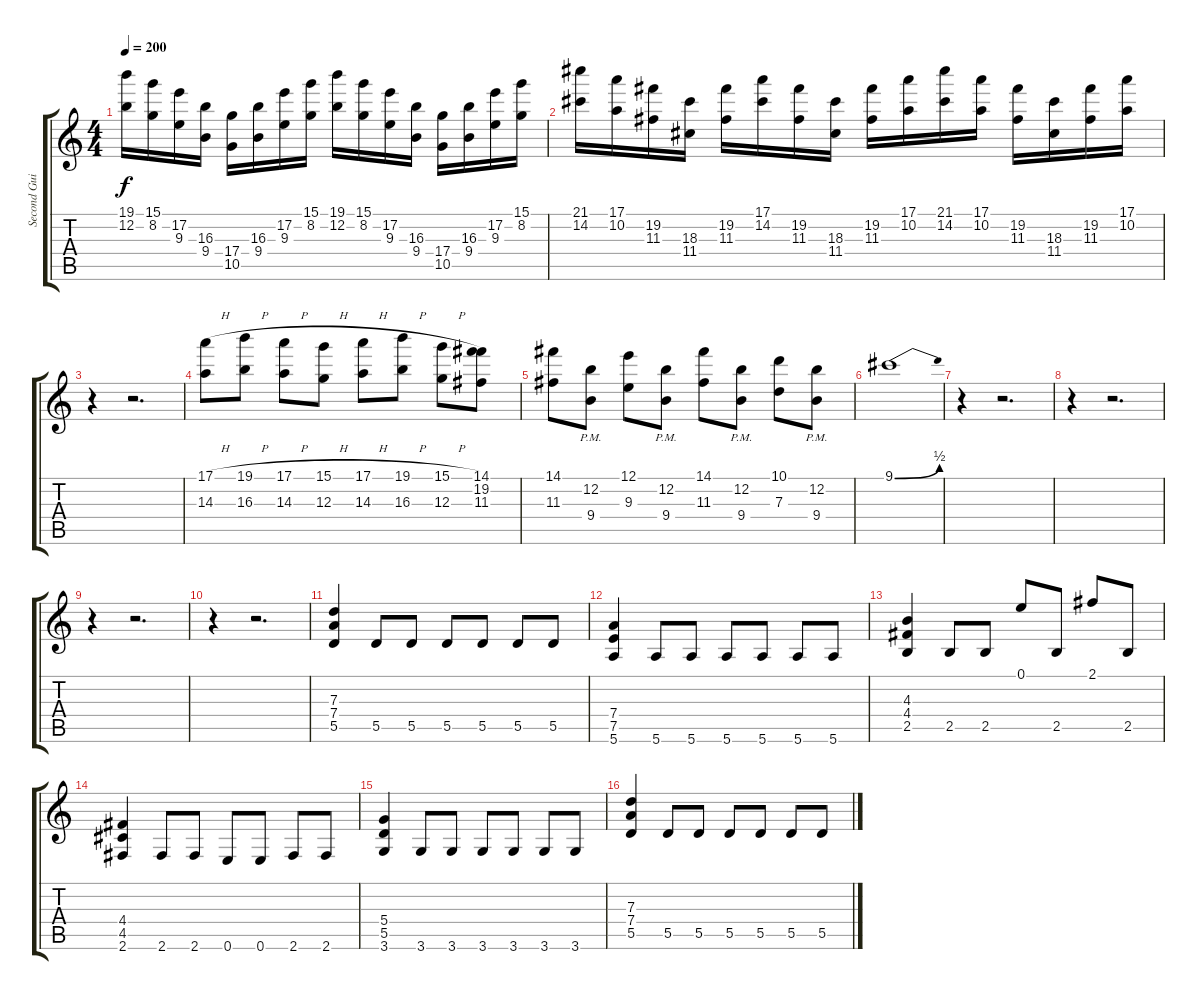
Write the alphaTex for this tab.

\track ("Second Guitar" "Second Gui") {instrument overdrivenguitar}
\staff {score tabs}
\tuning (E4 B3 G3 D3 A2 E2) {hide}
\ts (4 4)
\tempo 200
\clef g2
\ks c
(19.1 12.2).16{dy f} (15.1 8.2).16 (17.2 9.3).16 (16.3 9.4).16 (17.4 10.5).16 (16.3 9.4).16 (17.2 9.3).16 (15.1 8.2).16 (19.1 12.2).16 (15.1 8.2).16 (17.2 9.3).16 (16.3 9.4).16 (17.4 10.5).16 (16.3 9.4).16 (17.2 9.3).16 (15.1 8.2).16 |
(21.1 14.2).16 (17.1 10.2).16 (19.2 11.3).16 (18.3 11.4).16 (19.2 11.3).16 (17.1 14.2).16 (19.2 11.3).16 (18.3 11.4).16 (19.2 11.3).16 (17.1 10.2).16 (21.1 14.2).16 (17.1 10.2).16 (19.2 11.3).16 (18.3 11.4).16 (19.2 11.3).16 (17.1 10.2).16 |
r.4 r.2{d} |
(17.1{h} 14.3).8 (19.1{h} 16.3).8 (17.1{h} 14.3).8 (15.1{h} 12.3).8 (17.1{h} 14.3).8 (19.1{h} 16.3).8 (15.1{h} 12.3).8 (14.1 19.2 11.3).8 |
(14.1 11.3).8 (12.2{pm} 9.4).8 (12.1 9.3).8 (12.2{pm} 9.4).8 (14.1 11.3).8 (12.2{pm} 9.4).8 (10.1 7.3).8 (12.2{pm} 9.4).8 |
9.1{be (bend 0 0 60 2)}.1 |
r.4 r.2{d} |
r.4 r.2{d} |
r.4 r.2{d} |
r.4 r.2{d} |
(7.3 7.4 5.5).4{volume 13} 5.5.8 5.5.8 5.5.8 5.5.8 5.5.8 5.5.8 |
(7.4 7.5 5.6).4 5.6.8 5.6.8 5.6.8 5.6.8 5.6.8 5.6.8 |
(4.3 4.4 2.5).4 2.5.8 2.5.8 0.1.8 2.5.8 2.1.8 2.5.8 |
(4.4 4.5 2.6).4 2.6.8 2.6.8 0.6.8 0.6.8 2.6.8 2.6.8 |
(5.4 5.5 3.6).4 3.6.8 3.6.8 3.6.8 3.6.8 3.6.8 3.6.8 |
(7.3 7.4 5.5).4 5.5.8 5.5.8 5.5.8 5.5.8 5.5.8 5.5.8
